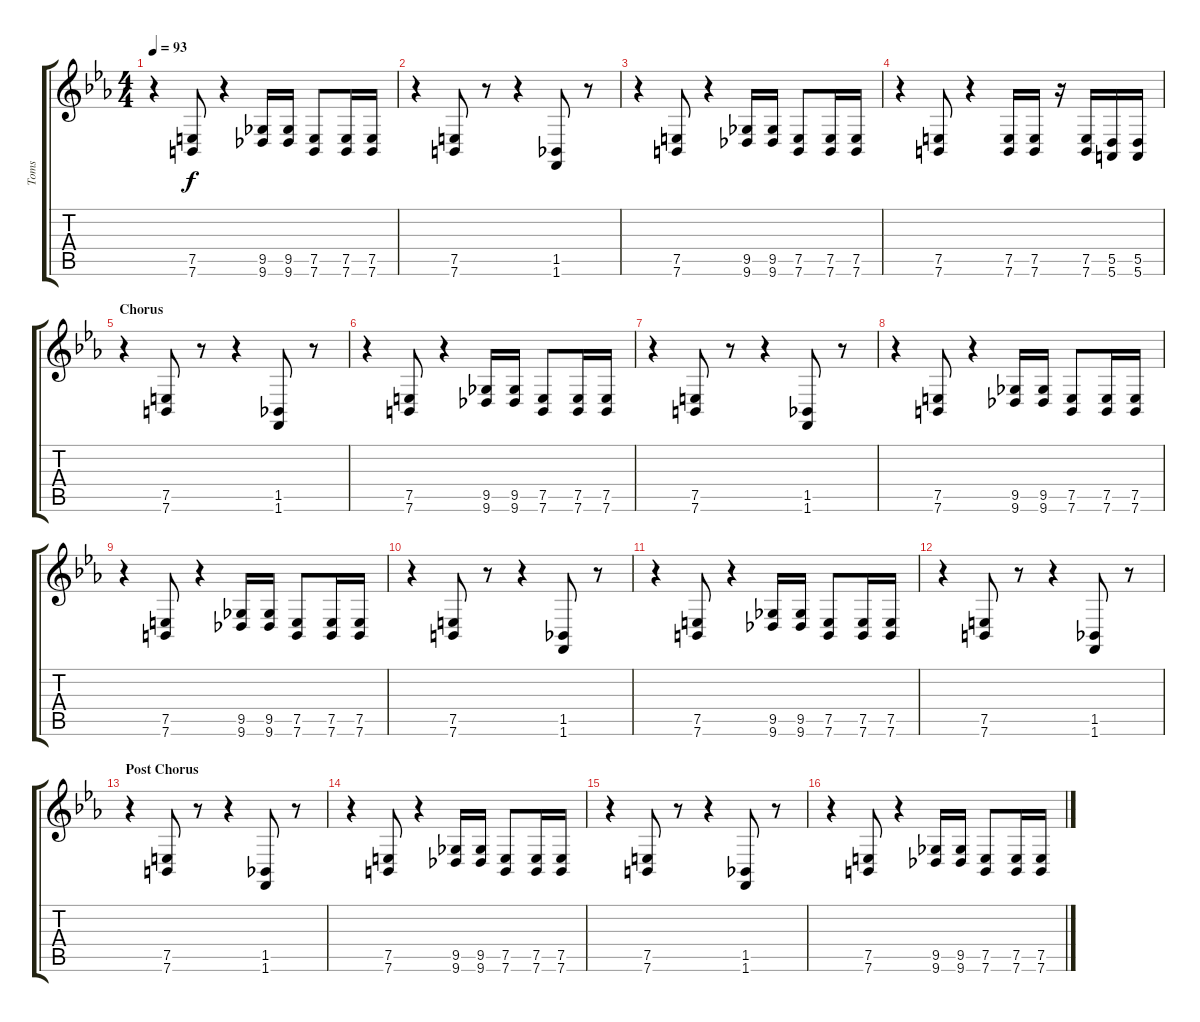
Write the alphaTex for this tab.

\track ("Toms" "Toms") {instrument melodictom}
\staff {score tabs}
\tuning (E4 B3 G3 D3 A2 E2) {hide}
\ts (4 4)
\tempo 93
\clef g2
\ks eb
r.4{dy f} (7.5 7.6).8 r.4 (9.5 9.6).16 (9.5 9.6).16 (7.5 7.6).8 (7.5 7.6).16 (7.5 7.6).16 |
r.4 (7.5 7.6).8 r.8 r.4 (1.5 1.6).8 r.8 |
r.4 (7.5 7.6).8 r.4 (9.5 9.6).16 (9.5 9.6).16 (7.5 7.6).8 (7.5 7.6).16 (7.5 7.6).16 |
r.4 (7.5 7.6).8 r.4 (7.5 7.6).16 (7.5 7.6).16 r.16 (7.5 7.6).16 (5.5 5.6).16 (5.5 5.6).16 |
\section ("" "Chorus")
r.4 (7.5 7.6).8 r.8 r.4 (1.5 1.6).8 r.8 |
r.4 (7.5 7.6).8 r.4 (9.5 9.6).16 (9.5 9.6).16 (7.5 7.6).8 (7.5 7.6).16 (7.5 7.6).16 |
r.4 (7.5 7.6).8 r.8 r.4 (1.5 1.6).8 r.8 |
r.4 (7.5 7.6).8 r.4 (9.5 9.6).16 (9.5 9.6).16 (7.5 7.6).8 (7.5 7.6).16 (7.5 7.6).16 |
r.4 (7.5 7.6).8 r.4 (9.5 9.6).16 (9.5 9.6).16 (7.5 7.6).8 (7.5 7.6).16 (7.5 7.6).16 |
r.4 (7.5 7.6).8 r.8 r.4 (1.5 1.6).8 r.8 |
r.4 (7.5 7.6).8 r.4 (9.5 9.6).16 (9.5 9.6).16 (7.5 7.6).8 (7.5 7.6).16 (7.5 7.6).16 |
r.4 (7.5 7.6).8 r.8 r.4 (1.5 1.6).8 r.8 |
\section ("" "Post Chorus")
r.4 (7.5 7.6).8 r.8 r.4 (1.5 1.6).8 r.8 |
r.4 (7.5 7.6).8 r.4 (9.5 9.6).16 (9.5 9.6).16 (7.5 7.6).8 (7.5 7.6).16 (7.5 7.6).16 |
r.4 (7.5 7.6).8 r.8 r.4 (1.5 1.6).8 r.8 |
r.4 (7.5 7.6).8 r.4 (9.5 9.6).16 (9.5 9.6).16 (7.5 7.6).8 (7.5 7.6).16 (7.5 7.6).16
